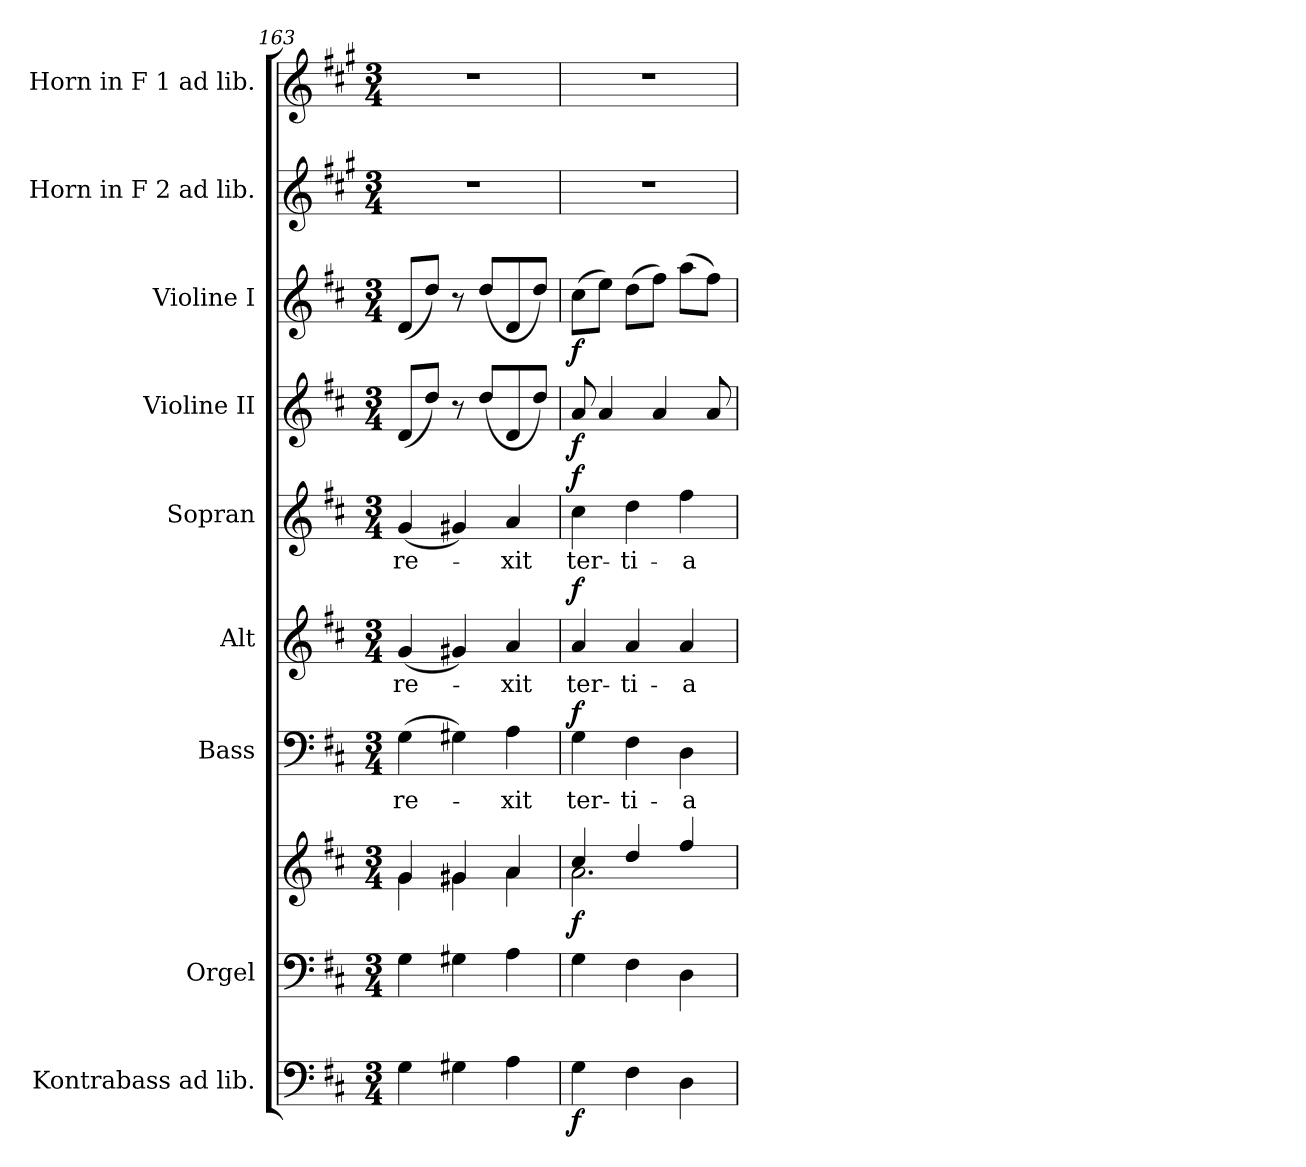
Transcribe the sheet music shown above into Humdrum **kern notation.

**kern	**dynam	**kern	**kern	**dynam	**kern	**text	**dynam	**kern	**text	**dynam	**kern	**text	**dynam	**kern	**dynam	**kern	**dynam	**kern	**kern
*part9	*part9	*part8	*part8	*part8	*part7	*part7	*part7	*part6	*part6	*part6	*part5	*part5	*part5	*part4	*part4	*part3	*part3	*part2	*part1
*staff10	*staff10	*staff9	*staff8	*staff8/9	*staff7	*staff7	*staff7	*staff6	*staff6	*staff6	*staff5	*staff5	*staff5	*staff4	*staff4	*staff3	*staff3	*staff2	*staff1
*I"Kontrabass ad lib.	*	*I"Orgel	*	*	*I"Bass	*	*	*I"Alt	*	*	*I"Sopran	*	*	*I"Violine II	*	*I"Violine I	*	*I"Horn in F 2 ad lib.	*I"Horn in F 1 ad lib.
*I'Kb.	*	*I'Org.	*	*	*I'B.	*	*	*I'A.	*	*	*I'S.	*	*	*I'Vl. II	*	*I'Vl. I	*	*	*
*clefF4	*	*clefF4	*clefG2	*	*clefF4	*	*	*clefG2	*	*	*clefG2	*	*	*clefG2	*	*clefG2	*	*clefG2	*clefG2
*ITrd7c12	*	*	*	*	*	*	*	*	*	*	*	*	*	*	*	*	*	*ITrd4c7	*ITrd4c7
*k[f#c#]	*	*k[f#c#]	*k[f#c#]	*	*k[f#c#]	*	*	*k[f#c#]	*	*	*k[f#c#]	*	*	*k[f#c#]	*	*k[f#c#]	*	*k[f#c#]	*k[f#c#]
*D:	*	*D:	*D:	*	*D:	*	*	*D:	*	*	*D:	*	*	*D:	*	*D:	*	*D:	*D:
*M3/4	*	*M3/4	*M3/4	*	*M3/4	*	*	*M3/4	*	*	*M3/4	*	*	*M3/4	*	*M3/4	*	*M3/4	*M3/4
=163	=163	=163	=163	=163	=163	=163	=163	=163	=163	=163	=163	=163	=163	=163	=163	=163	=163	=163	=163
*	*	*	*^	*	*	*	*	*	*	*	*	*	*	*	*	*	*	*	*
!	!	!	!	!	!	!	!LO:LY:b	!	!	!LO:LY:b	!	!	!LO:LY:b	!	!	!	!	!	!	!
4GG\	.	4G\	4g/	4g\	.	(>4G\	-re-	.	(<4g/	-re-	.	(<4g/	-re-	.	(<8d/L	.	(<8d/L	.	2.r	2.r
.	.	.	.	.	.	.	.	.	.	.	.	.	.	.	8dd/J)	.	8dd/J)	.	.	.
4GG#X\	.	4G#X\	4g#X/	4g#\	.	4G#X\)	.	.	4g#X/)	.	.	4g#X/)	.	.	8r	.	8r	.	.	.
.	.	.	.	.	.	.	.	.	.	.	.	.	.	.	(<8dd/L	.	(<8dd/L	.	.	.
!	!	!	!	!	!	!	!LO:LY:b	!	!	!LO:LY:b	!	!	!LO:LY:b	!	!	!	!	!	!	!
4AA\	.	4A\	4a/	4a\	.	4A\	-xit	.	4a/	-xit	.	4a/	-xit	.	8d/	.	8d/	.	.	.
.	.	.	.	.	.	.	.	.	.	.	.	.	.	.	8dd/J)	.	8dd/J)	.	.	.
=164	=164	=164	=164	=164	=164	=164	=164	=164	=164	=164	=164	=164	=164	=164	=164	=164	=164	=164	=164	=164
!	!LO:DY:b	!	!	!	!LO:DY:b	!	!LO:LY:b	!LO:DY:a	!	!LO:LY:b	!LO:DY:a	!	!LO:LY:b	!LO:DY:a	!	!LO:DY:b	!	!LO:DY:b	!	!
4GG\	f	4G\	4cc#/	2.a\	f	4G\	ter-	f	4a/	ter-	f	4cc#\	ter-	f	8a/	f	(>8cc#\L	f	2.r	2.r
.	.	.	.	.	.	.	.	.	.	.	.	.	.	.	4a/	.	8ee\J)	.	.	.
!	!	!	!	!	!	!	!LO:LY:b	!	!	!LO:LY:b	!	!	!LO:LY:b	!	!	!	!	!	!	!
4FF#\	.	4F#\	4dd/	.	.	4F#\	-ti-	.	4a/	-ti-	.	4dd\	-ti-	.	.	.	(>8dd\L	.	.	.
.	.	.	.	.	.	.	.	.	.	.	.	.	.	.	4a/	.	8ff#\J)	.	.	.
!	!	!	!	!	!	!	!LO:LY:b	!	!	!LO:LY:b	!	!	!LO:LY:b	!	!	!	!	!	!	!
4DD\	.	4D\	4ff#/	.	.	4D\	-a	.	4a/	-a	.	4ff#\	-a	.	.	.	(>8aa\L	.	.	.
.	.	.	.	.	.	.	.	.	.	.	.	.	.	.	8a/	.	8ff#\J)	.	.	.
*	*	*	*v	*v	*	*	*	*	*	*	*	*	*	*	*	*	*	*	*	*
=	=	=	=	=	=	=	=	=	=	=	=	=	=	=	=	=	=	=	=
*-	*-	*-	*-	*-	*-	*-	*-	*-	*-	*-	*-	*-	*-	*-	*-	*-	*-	*-	*-
